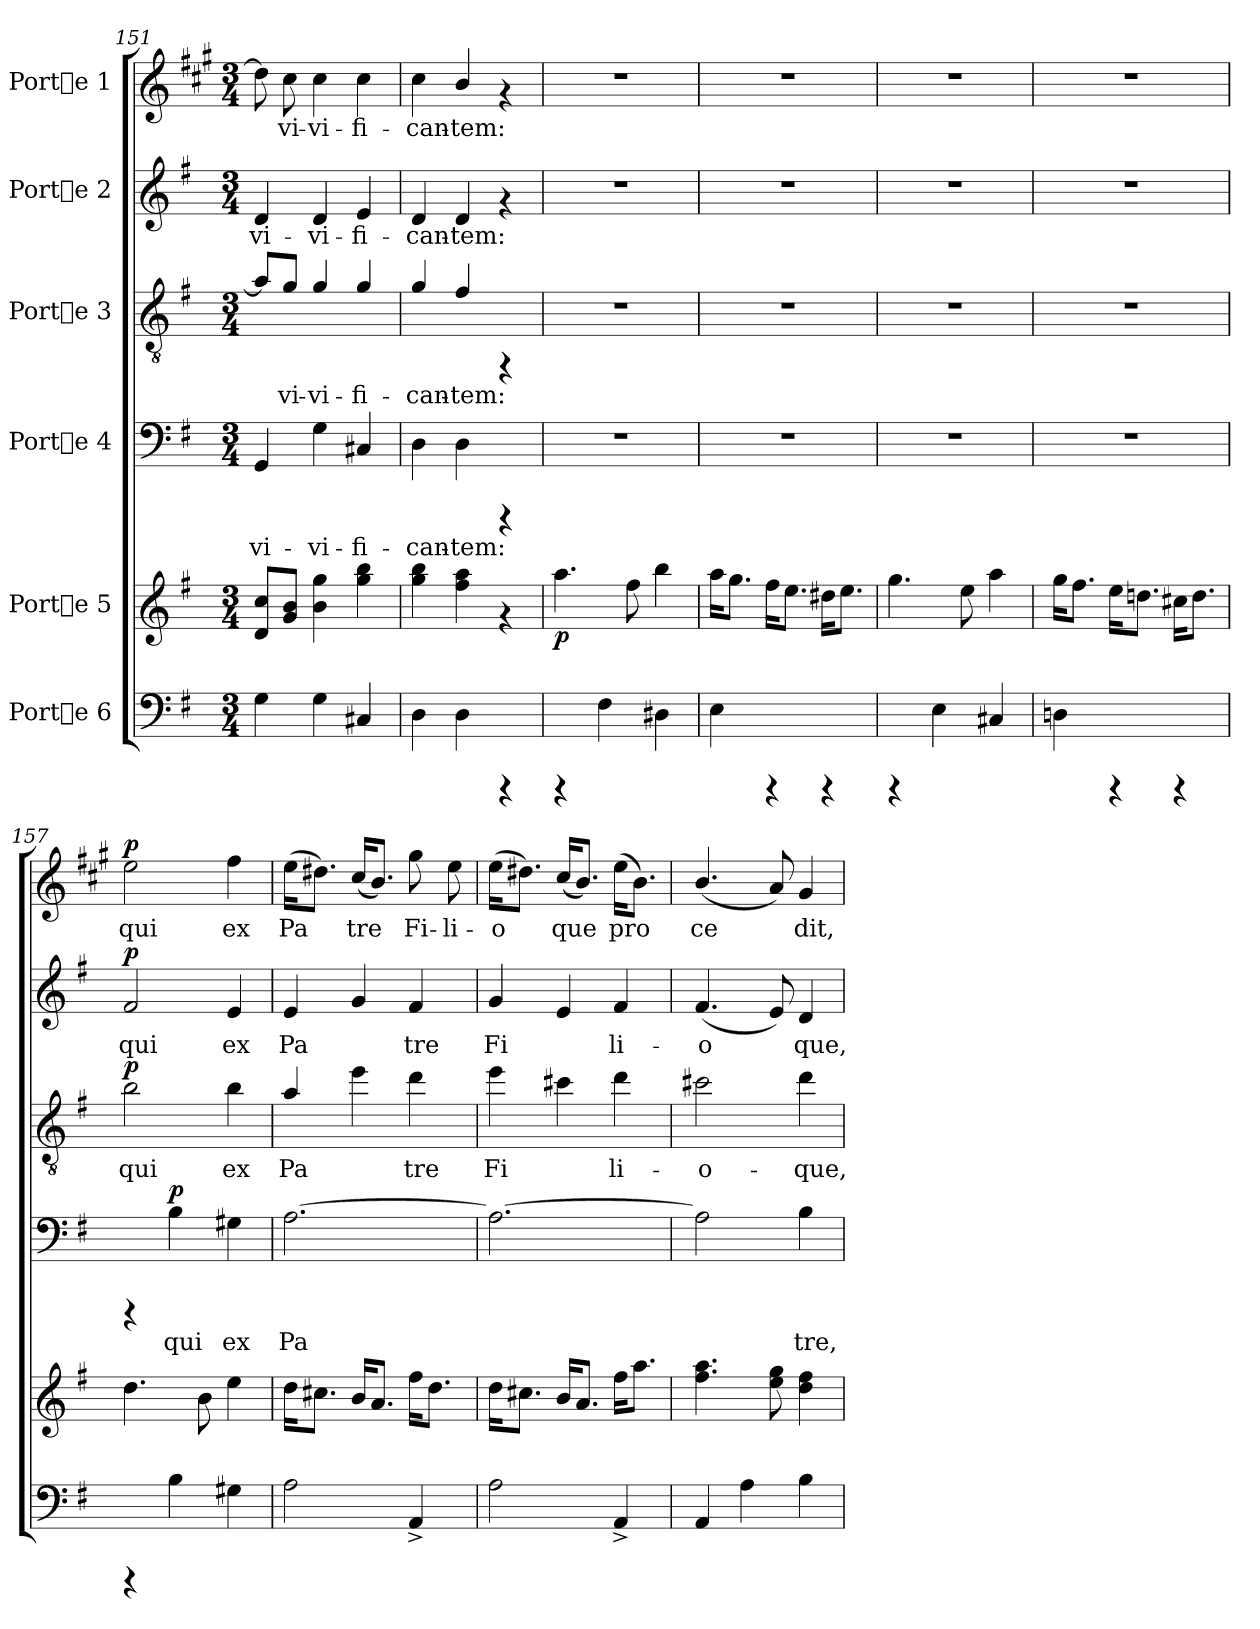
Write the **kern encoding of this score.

**kern	**kern	**dynam	**kern	**text	**dynam	**kern	**text	**dynam	**kern	**text	**dynam	**kern	**text	**dynam
*part6	*part5	*part5	*part4	*part4	*part4	*part3	*part3	*part3	*part2	*part2	*part2	*part1	*part1	*part1
*staff6	*staff5	*staff5	*staff4	*staff4	*staff4	*staff3	*staff3	*staff3	*staff2	*staff2	*staff2	*staff1	*staff1	*staff1
*I"Porte 6	*I"Porte 5	*	*I"Porte 4	*	*	*I"Porte 3	*	*	*I"Porte 2	*	*	*I"Porte 1	*	*
*clefF4	*clefG2	*	*clefF4	*	*	*clefGv2	*	*	*clefG2	*	*	*clefG2	*	*
*	*	*	*	*	*	*ITrd8c14	*	*	*	*	*	*ITrd1c2	*	*
*k[f#]	*k[f#]	*	*k[f#]	*	*	*k[f#]	*	*	*k[f#]	*	*	*k[f#]	*	*
*G:	*G:	*	*G:	*	*	*G:	*	*	*G:	*	*	*G:	*	*
*M3/4	*M3/4	*	*M3/4	*	*	*M3/4	*	*	*M3/4	*	*	*M3/4	*	*
=151	=151	=151	=151	=151	=151	=151	=151	=151	=151	=151	=151	=151	=151	=151
!	!	!	!	!LO:LY:b:cj	!	!	!LO:LY:b:cj	!	!	!LO:LY:b:cj	!	!	!LO:LY:b:cj	!
4G\	8cc/ 8d/L	.	4GG/	vi-	.	8A/L]	.	.	4d/	vi-	.	8cc\]	.	.
!	!	!	!	!	!	!	!LO:LY:b:cj	!	!	!	!	!	!LO:LY:b:cj	!
.	8b/ 8g/J	.	.	.	.	8G/J	vi-	.	.	.	.	8b\	vi-	.
!	!	!	!	!LO:LY:b:cj	!	!	!LO:LY:b:cj	!	!	!LO:LY:b:cj	!	!	!LO:LY:b:cj	!
4G\	4gg\ 4b\	.	4G\	-vi-	.	4G/	-vi-	.	4d/	-vi-	.	4b\	-vi-	.
!	!	!	!	!LO:LY:b:cj	!	!	!LO:LY:b:cj	!	!	!LO:LY:b:cj	!	!	!LO:LY:b:cj	!
4C#X/	4bb\ 4gg\	.	4C#X/	-fi-	.	4G/	-fi-	.	4e/	-fi-	.	4b\	-fi-	.
=152	=152	=152	=152	=152	=152	=152	=152	=152	=152	=152	=152	=152	=152	=152
!	!	!	!	!LO:LY:b:cj	!	!	!LO:LY:b:cj	!	!	!LO:LY:b:cj	!	!	!LO:LY:b:cj	!
4D\	4bb\ 4gg\	.	4D\	-can-	.	4G/	-can-	.	4d/	-can-	.	4b\	-can-	.
!	!	!	!	!LO:LY:b:cj	!	!	!LO:LY:b:cj	!	!	!LO:LY:b:cj	!	!	!LO:LY:b:cj	!
4D\	4aa\ 4ff#\	.	4D\	-tem:	.	4F#/	-tem:	.	4d/	-tem:	.	4a/	-tem:	.
4rCCC	4rf	.	4rCCC	.	.	4rFF	.	.	4rf	.	.	4rf	.	.
=153	=153	=153	=153	=153	=153	=153	=153	=153	=153	=153	=153	=153	=153	=153
!	!	!LO:DY:b	!	!	!	!	!	!	!	!	!	!	!	!
4rCCC	4.aa\	p	2.r	.	.	2.r	.	.	2.r	.	.	2.r	.	.
4F#\	.	.	.	.	.	.	.	.	.	.	.	.	.	.
.	8ff#\	.	.	.	.	.	.	.	.	.	.	.	.	.
4D#X\	4bb\	.	.	.	.	.	.	.	.	.	.	.	.	.
=154	=154	=154	=154	=154	=154	=154	=154	=154	=154	=154	=154	=154	=154	=154
4E\	16aa\L	.	2.r	.	.	2.r	.	.	2.r	.	.	2.r	.	.
.	8.gg\J	.	.	.	.	.	.	.	.	.	.	.	.	.
4rCCC	16ff#\L	.	.	.	.	.	.	.	.	.	.	.	.	.
.	8.ee\J	.	.	.	.	.	.	.	.	.	.	.	.	.
4rCCC	16dd#X\L	.	.	.	.	.	.	.	.	.	.	.	.	.
.	8.ee\J	.	.	.	.	.	.	.	.	.	.	.	.	.
!!LO:PB:g=z
=155	=155	=155	=155	=155	=155	=155	=155	=155	=155	=155	=155	=155	=155	=155
4rCCC	4.gg\	.	2.r	.	.	2.r	.	.	2.r	.	.	2.r	.	.
4E\	.	.	.	.	.	.	.	.	.	.	.	.	.	.
.	8ee\	.	.	.	.	.	.	.	.	.	.	.	.	.
4C#X/	4aa\	.	.	.	.	.	.	.	.	.	.	.	.	.
=156	=156	=156	=156	=156	=156	=156	=156	=156	=156	=156	=156	=156	=156	=156
4Dn\	16gg\L	.	2.r	.	.	2.r	.	.	2.r	.	.	2.r	.	.
.	8.ff#\J	.	.	.	.	.	.	.	.	.	.	.	.	.
4rCCC	16ee\L	.	.	.	.	.	.	.	.	.	.	.	.	.
.	8.ddn\J	.	.	.	.	.	.	.	.	.	.	.	.	.
4rCCC	16cc#X\L	.	.	.	.	.	.	.	.	.	.	.	.	.
.	8.dd\J	.	.	.	.	.	.	.	.	.	.	.	.	.
=157	=157	=157	=157	=157	=157	=157	=157	=157	=157	=157	=157	=157	=157	=157
!	!	!	!	!	!	!	!LO:LY:b:cj	!LO:DY:a	!	!LO:LY:b:cj	!LO:DY:a	!	!LO:LY:b:cj	!LO:DY:a
4rCCC	4.dd\	.	4rCCC	.	.	2B\	qui	p	2f#/	qui	p	2dd\	qui	p
!	!	!	!	!LO:LY:b:cj	!LO:DY:a	!	!	!	!	!	!	!	!	!
4B\	.	.	4B\	qui	p	.	.	.	.	.	.	.	.	.
.	8b\	.	.	.	.	.	.	.	.	.	.	.	.	.
!	!	!	!	!LO:LY:b:cj	!	!	!LO:LY:b:cj	!	!	!LO:LY:b:cj	!	!	!LO:LY:b:cj	!
4G#X\	4ee\	.	4G#X\	ex	.	4B\	ex	.	4e/	ex	.	4ee\	ex	.
=158	=158	=158	=158	=158	=158	=158	=158	=158	=158	=158	=158	=158	=158	=158
!	!	!	!	!LO:LY:b:cj	!	!	!LO:LY:b:cj	!	!	!LO:LY:b:cj	!	!	!LO:LY:b:cj	!
2A\	16dd\L	.	[>2.A\	Pa-	.	4A/	Pa-	.	4e/	Pa-	.	(>16dd\L	Pa-	.
!	!	!	!	!	!	!	!	!	!	!	!	!	!LO:LY:b:cj	!
.	8.cc#X\J	.	.	.	.	.	.	.	.	.	.	8.cc#X\J)	-	.
!	!	!	!	!	!	!	!LO:LY:b:cj	!	!	!LO:LY:b:cj	!	!	!LO:LY:b:cj	!
.	16b/L	.	.	.	.	4e\	-	.	4g/	-	.	(<16b/L	tre	.
!	!	!	!	!	!	!	!	!	!	!	!	!	!LO:LY:b:cj	!
.	8.a/J	.	.	.	.	.	.	.	.	.	.	8.a/J)	.	.
!	!	!	!	!	!	!	!LO:LY:b:cj	!	!	!LO:LY:b:cj	!	!	!LO:LY:b:cj	!
4AA^</	16ff#\L	.	.	.	.	4d\	tre	.	4f#/	tre	.	8ff#\	Fi-	.
.	8.dd\J	.	.	.	.	.	.	.	.	.	.	.	.	.
!	!	!	!	!	!	!	!	!	!	!	!	!	!LO:LY:b:cj	!
.	.	.	.	.	.	.	.	.	.	.	.	8dd\	-li-	.
=159	=159	=159	=159	=159	=159	=159	=159	=159	=159	=159	=159	=159	=159	=159
!	!	!	!	!	!	!	!LO:LY:b:cj	!	!	!LO:LY:b:cj	!	!	!LO:LY:b:cj	!
2A\	16dd\L	.	2.A\_>	.	.	4e\	Fi-	.	4g/	Fi-	.	(>16dd\L	-o-	.
!	!	!	!	!	!	!	!	!	!	!	!	!	!LO:LY:b:cj	!
.	8.cc#X\J	.	.	.	.	.	.	.	.	.	.	8.cc#X\J)	-	.
!	!	!	!	!	!	!	!LO:LY:b:cj	!	!	!LO:LY:b:cj	!	!	!LO:LY:b:cj	!
.	16b/L	.	.	.	.	4c#X\	-	.	4e/	-	.	(<16b/L	que	.
!	!	!	!	!	!	!	!	!	!	!	!	!	!LO:LY:b:cj	!
.	8.a/J	.	.	.	.	.	.	.	.	.	.	8.a/J)	.	.
!	!	!	!	!	!	!	!LO:LY:b:cj	!	!	!LO:LY:b:cj	!	!	!LO:LY:b:cj	!
4AA^</	16ff#\L	.	.	.	.	4d\	li-	.	4f#/	li-	.	(>16dd\L	pro-	.
!	!	!	!	!	!	!	!	!	!	!	!	!	!LO:LY:b:cj	!
.	8.aa\J	.	.	.	.	.	.	.	.	.	.	8.a\J)	--	.
=160	=160	=160	=160	=160	=160	=160	=160	=160	=160	=160	=160	=160	=160	=160
!	!	!	!	!LO:LY:b:cj	!	!	!LO:LY:b:cj	!	!	!LO:LY:b:cj	!	!	!LO:LY:b:cj	!
4AA/	4.aa\ 4.ff#\	.	2A\]	-	.	2c#X\	-o-	.	(<4.f#/	-o-	.	(<4.a/	-ce-	.
4A\	.	.	.	.	.	.	.	.	.	.	.	.	.	.
!	!	!	!	!	!	!	!	!	!	!LO:LY:b:cj	!	!	!LO:LY:b:cj	!
.	8gg\ 8ee\	.	.	.	.	.	.	.	8e/)	-	.	8g/)	-	.
!	!	!	!	!LO:LY:b:cj	!	!	!LO:LY:b:cj	!	!	!LO:LY:b:cj	!	!	!LO:LY:b:cj	!
4B\	4ff#\ 4dd\	.	4B\	tre,	.	4d\	-que,	.	4d/	que,	.	4f#/	dit,	.
=	=	=	=	=	=	=	=	=	=	=	=	=	=	=
*-	*-	*-	*-	*-	*-	*-	*-	*-	*-	*-	*-	*-	*-	*-
